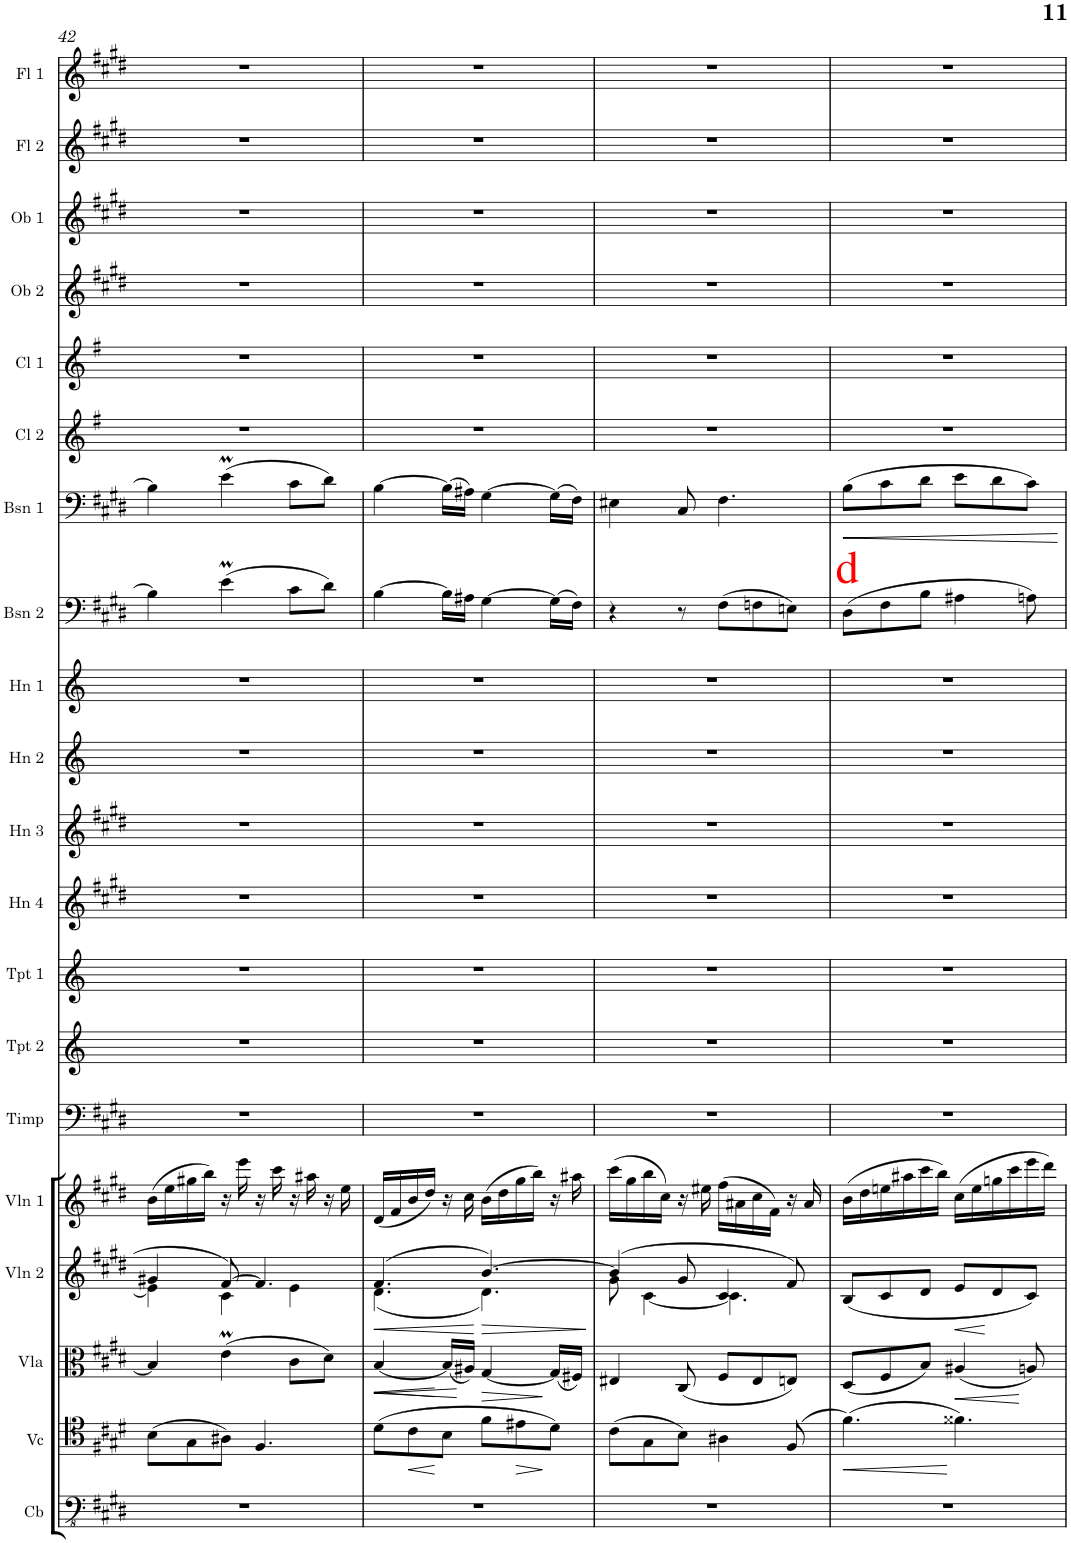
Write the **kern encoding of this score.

**kern	**kern	**dynam	**kern	**dynam	**kern	**dynam	**kern	**kern	**kern	**kern	**kern	**kern	**kern	**kern	**kern	**kern	**text	**dynam	**kern	**kern	**kern	**kern	**kern	**kern
*part20	*part19	*part19	*part18	*part18	*part17	*part17	*part16	*part15	*part14	*part13	*part12	*part11	*part10	*part9	*part8	*part7	*part7	*part7	*part6	*part5	*part4	*part3	*part2	*part1
*staff20	*staff19	*staff19	*staff18	*staff18	*staff17	*staff17	*staff16	*staff15	*staff14	*staff13	*staff12	*staff11	*staff10	*staff9	*staff8	*staff7	*staff7	*staff7	*staff6	*staff5	*staff4	*staff3	*staff2	*staff1
*I"Contrabass	*I"Violoncello	*	*I"Viola	*	*I"Violin 2	*	*I"Violin 1	*I"Timpani	*I"E Trumpet 2	*I"E Trumpet 1	*I"C Horn 4	*I"C Horn 3	*I"E Horn 2	*I"E Horn 1	*I"Bassoon 2	*I"Bassoon 1	*	*	*I"A Clarinet 2	*I"A Clarinet 1	*I"Oboe 2	*I"Oboe 1	*I"Flute 2	*I"Flute 1
*I'Cb	*I'Vc	*	*I'Vla	*	*I'Vln 2	*	*I'Vln 1	*I'Timp	*I'Tpt 2	*I'Tpt 1	*I'Hn 4	*I'Hn 3	*I'Hn 2	*I'Hn 1	*I'Bsn 2	*I'Bsn 1	*	*	*I'Cl 2	*I'Cl 1	*I'Ob 2	*I'Ob 1	*I'Fl 2	*I'Fl 1
!!LO:PB:g=z
*clefFv4	*clefC4	*	*clefC3	*	*clefG2	*	*clefG2	*clefF4	*clefG2	*clefG2	*clefG2	*clefG2	*clefG2	*clefG2	*clefF4	*clefF4	*	*	*clefG2	*clefG2	*clefG2	*clefG2	*clefG2	*clefG2
*	*	*	*	*	*	*	*	*	*Trd-2c-4	*Trd-2c-4	*Trd7c12	*Trd7c12	*Trd5c8	*Trd5c8	*	*	*	*	*Trd2c3	*Trd2c3	*	*	*	*
*k[f#c#g#d#]	*k[f#c#g#d#]	*	*k[f#c#g#d#]	*	*k[f#c#g#d#]	*	*k[f#c#g#d#]	*k[f#c#g#d#]	*k[]	*k[]	*k[f#c#g#d#]	*k[f#c#g#d#]	*k[]	*k[]	*k[f#c#g#d#]	*k[f#c#g#d#]	*	*	*k[f#]	*k[f#]	*k[f#c#g#d#]	*k[f#c#g#d#]	*k[f#c#g#d#]	*k[f#c#g#d#]
*M6/8	*M6/8	*	*M6/8	*	*M6/8	*	*M6/8	*M6/8	*M6/8	*M6/8	*M6/8	*M6/8	*M6/8	*M6/8	*M6/8	*M6/8	*	*	*M6/8	*M6/8	*M6/8	*M6/8	*M6/8	*M6/8
=42	=42	=42	=42	=42	=42	=42	=42	=42	=42	=42	=42	=42	=42	=42	=42	=42	=42	=42	=42	=42	=42	=42	=42	=42
*	*	*	*	*	*^	*	*	*	*	*	*	*	*	*	*	*	*	*	*	*	*	*	*	*
2.r	(8B\L	.	4B/]	.	4g#X/	4e\]	.	(16b\LL	2.r	2.r	2.r	2.r	2.r	2.r	2.r	4B\]	4B\]	.	.	2.r	2.r	2.r	2.r	2.r	2.r
.	.	.	.	.	.	.	.	16ee\	.	.	.	.	.	.	.	.	.	.	.	.	.	.	.	.	.
.	8G#\	.	.	.	.	.	.	16gg#X\	.	.	.	.	.	.	.	.	.	.	.	.	.	.	.	.	.
.	.	.	.	.	.	.	.	16bb\JJ)	.	.	.	.	.	.	.	.	.	.	.	.	.	.	.	.	.
.	8A#X\J)	.	(4e>\	.	[8f#/	4c#\	.	16r	.	.	.	.	.	.	.	(4e>\	(4e>\	.	.	.	.	.	.	.	.
.	.	.	.	.	.	.	.	16eee\	.	.	.	.	.	.	.	.	.	.	.	.	.	.	.	.	.
.	4.F#/	.	.	.	4.f#/]	.	.	16r	.	.	.	.	.	.	.	.	.	.	.	.	.	.	.	.	.
.	.	.	.	.	.	.	.	16ccc#\	.	.	.	.	.	.	.	.	.	.	.	.	.	.	.	.	.
.	.	.	8c#\L	.	.	4e\	.	16r	.	.	.	.	.	.	.	8c#\L	8c#\L	.	.	.	.	.	.	.	.
.	.	.	.	.	.	.	.	16aa#X\	.	.	.	.	.	.	.	.	.	.	.	.	.	.	.	.	.
.	.	.	8d#\J)	.	.	.	.	16r	.	.	.	.	.	.	.	8d#\J)	8d#\J)	.	.	.	.	.	.	.	.
.	.	.	.	.	.	.	.	16ee\	.	.	.	.	.	.	.	.	.	.	.	.	.	.	.	.	.
=43	=43	=43	=43	=43	=43	=43	=43	=43	=43	=43	=43	=43	=43	=43	=43	=43	=43	=43	=43	=43	=43	=43	=43	=43	=43
!	!	!	!	!LO:HP:b	!	!	!LO:HP:b	!	!	!	!	!	!	!	!	!	!	!	!	!	!	!	!	!	!
2.r	(8d#\L	.	[4B/	<	(4.f#/	(4.d#\	<	(16d#/LL	2.r	2.r	2.r	2.r	2.r	2.r	2.r	[4B\	[4B\	.	.	2.r	2.r	2.r	2.r	2.r	2.r
.	.	.	.	.	.	.	.	16f#/	.	.	.	.	.	.	.	.	.	.	.	.	.	.	.	.	.
!	!	!LO:HP:b	!	!	!	!	!	!	!	!	!	!	!	!	!	!	!	!	!	!	!	!	!	!	!
.	8c#\	<	.	.	.	.	.	16b/	.	.	.	.	.	.	.	.	.	.	.	.	.	.	.	.	.
.	.	.	.	.	.	.	.	16dd#/JJ)	.	.	.	.	.	.	.	.	.	.	.	.	.	.	.	.	.
!	!	!	!	!LO:HP:n=1:b	!	!	!	!	!	!	!	!	!	!	!	!	!	!	!	!	!	!	!	!	!
.	8B\J	[	(16B/LL]	[ <	.	.	.	16r	.	.	.	.	.	.	.	16B\LL]	(16B\LL]	.	.	.	.	.	.	.	.
.	.	.	16A#X/JJ)	[	.	.	.	16cc#\	.	.	.	.	.	.	.	16A#X\JJ	16A#X\JJ)	.	.	.	.	.	.	.	.
!	!	!	!	!LO:HP:b	!	!	!LO:HP:n=1:b	!	!	!	!	!	!	!	!	!	!	!	!	!	!	!	!	!	!
.	8f#\L	.	[4G#/	>	[4.b/)	4.d#\)	[ >	(16b\LL	.	.	.	.	.	.	.	[4G#\	[4G#\	.	.	.	.	.	.	.	.
.	.	.	.	.	.	.	.	16dd#\	.	.	.	.	.	.	.	.	.	.	.	.	.	.	.	.	.
!	!	!LO:HP:b	!	!	!	!	!	!	!	!	!	!	!	!	!	!	!	!	!	!	!	!	!	!	!
.	8e#X\	>	.	.	.	.	.	16gg#\	.	.	.	.	.	.	.	.	.	.	.	.	.	.	.	.	.
.	.	.	.	.	.	.	.	16bb\JJ)	.	.	.	.	.	.	.	.	.	.	.	.	.	.	.	.	.
.	8d#\J)	]	(16G#/LL]	]	.	.	.	16r	.	.	.	.	.	.	.	(16G#\LL]	(16G#\LL]	.	.	.	.	.	.	.	.
.	.	.	16F#X/JJ)	.	.	.	.	16aa#X\	.	.	.	.	.	.	.	16F#\JJ)	16F#\JJ)	.	.	.	.	.	.	.	.
*	*	*	*	*	*v	*v	*	*	*	*	*	*	*	*	*	*	*	*	*	*	*	*	*	*	*
.	.	.	.	.	.	]	.	.	.	.	.	.	.	.	.	.	.	.	.	.	.	.	.	.
=44	=44	=44	=44	=44	=44	=44	=44	=44	=44	=44	=44	=44	=44	=44	=44	=44	=44	=44	=44	=44	=44	=44	=44	=44
*	*	*	*	*	*^	*	*	*	*	*	*	*	*	*	*	*	*	*	*	*	*	*	*	*
2.r	(8c#\L	.	4E#X/	.	(4b/]	8g#\	.	(16ccc#\LL	2.r	2.r	2.r	2.r	2.r	2.r	2.r	4r	4E#X\	.	.	2.r	2.r	2.r	2.r	2.r	2.r
.	.	.	.	.	.	.	.	16gg#\	.	.	.	.	.	.	.	.	.	.	.	.	.	.	.	.	.
.	8G#\	.	.	.	.	[4c#\	.	16bb\	.	.	.	.	.	.	.	.	.	.	.	.	.	.	.	.	.
.	.	.	.	.	.	.	.	16cc#\JJ)	.	.	.	.	.	.	.	.	.	.	.	.	.	.	.	.	.
.	8B\J)	.	(8C#/	.	8g#/	.	.	16r	.	.	.	.	.	.	.	8r	8C#/	.	.	.	.	.	.	.	.
.	.	.	.	.	.	.	.	16ee#X\	.	.	.	.	.	.	.	.	.	.	.	.	.	.	.	.	.
.	4A#X\	.	8F#/L	.	4c#/	4.c#\]	.	(16ff#\LL	.	.	.	.	.	.	.	(8F#\L	4.F#\	.	.	.	.	.	.	.	.
.	.	.	.	.	.	.	.	16a#X\	.	.	.	.	.	.	.	.	.	.	.	.	.	.	.	.	.
.	.	.	8E#/	.	.	.	.	16cc#\	.	.	.	.	.	.	.	8Fn\	.	.	.	.	.	.	.	.	.
.	.	.	.	.	.	.	.	16f#\JJ)	.	.	.	.	.	.	.	.	.	.	.	.	.	.	.	.	.
.	(8F#/	.	8En/J)	.	8f#/)	.	.	16r	.	.	.	.	.	.	.	8En\J)	.	.	.	.	.	.	.	.	.
.	.	.	.	.	.	.	.	16a#/	.	.	.	.	.	.	.	.	.	.	.	.	.	.	.	.	.
*	*	*	*	*	*v	*v	*	*	*	*	*	*	*	*	*	*	*	*	*	*	*	*	*	*	*
=45	=45	=45	=45	=45	=45	=45	=45	=45	=45	=45	=45	=45	=45	=45	=45	=45	=45	=45	=45	=45	=45	=45	=45	=45
!	!	!LO:HP:b	!	!	!	!	!	!	!	!	!	!	!	!	!	!	!LO:LY:b:color=#FF0000	!LO:HP:b	!	!	!	!	!	!
2.r	(4.f#\)	<	(8D#/L	.	(8B/L	.	(16b\LL	2.r	2.r	2.r	2.r	2.r	2.r	2.r	(8D#\L	(8B\L	d	<	2.r	2.r	2.r	2.r	2.r	2.r
.	.	.	.	.	.	.	16dd#\	.	.	.	.	.	.	.	.	.	.	.	.	.	.	.	.	.
.	.	.	8F#/	.	8c#/	.	16een\	.	.	.	.	.	.	.	8F#\	8c#\	.	.	.	.	.	.	.	.
.	.	.	.	.	.	.	16aa#X\	.	.	.	.	.	.	.	.	.	.	.	.	.	.	.	.	.
.	.	.	8B/J)	.	8d#/J	.	16ccc#\	.	.	.	.	.	.	.	8B\J	8d#\J	.	.	.	.	.	.	.	.
.	.	.	.	.	.	.	16bb\JJ)	.	.	.	.	.	.	.	.	.	.	.	.	.	.	.	.	.
!	!	!	!	!LO:HP:b	!	!LO:HP:b	!	!	!	!	!	!	!	!	!	!	!	!	!	!	!	!	!	!
.	4.f##X\)	[	(4A#X/	<	8e/L	<	(16cc#\LL	.	.	.	.	.	.	.	4A#X\	8e\L	.	.	.	.	.	.	.	.
.	.	.	.	.	.	.	16ee\	.	.	.	.	.	.	.	.	.	.	.	.	.	.	.	.	.
.	.	.	.	.	8d#/	[	16ggn\	.	.	.	.	.	.	.	.	8d#\	.	.	.	.	.	.	.	.
.	.	.	.	.	.	.	16ccc#\	.	.	.	.	.	.	.	.	.	.	.	.	.	.	.	.	.
.	.	.	8An/)	[	8c#/J)	.	16eee\	.	.	.	.	.	.	.	8An\)	8c#\J)	.	.	.	.	.	.	.	.
.	.	.	.	.	.	.	16ddd#\JJ)	.	.	.	.	.	.	.	.	.	.	.	.	.	.	.	.	.
.	.	.	.	.	.	.	.	.	.	.	.	.	.	.	.	.	.	[	.	.	.	.	.	.
=	=	=	=	=	=	=	=	=	=	=	=	=	=	=	=	=	=	=	=	=	=	=	=	=
*-	*-	*-	*-	*-	*-	*-	*-	*-	*-	*-	*-	*-	*-	*-	*-	*-	*-	*-	*-	*-	*-	*-	*-	*-
